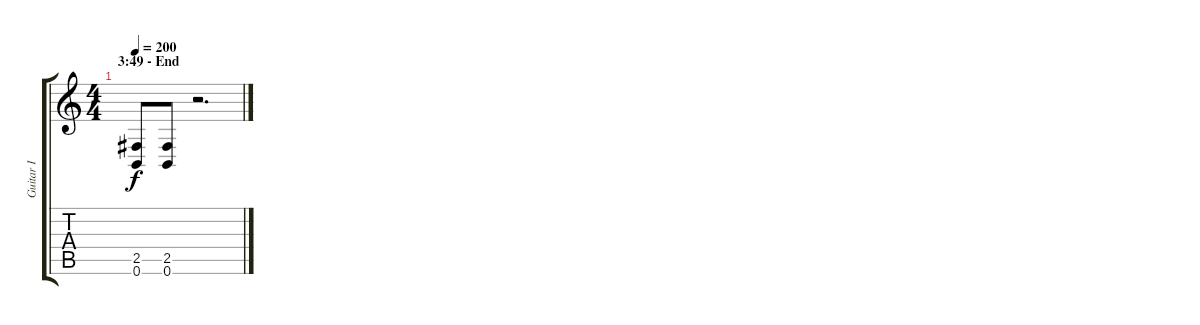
\track ("Guitar I" "Guitar I") {instrument distortionguitar}
\staff {score tabs}
\tuning (B3 Gb3 D3 A2 E2 B1) {hide}
\ts (4 4)
\section ("" "3:49 - End")
\tempo 200
\clef g2
\ks c
(2.5 0.6).8{dy f} (2.5 0.6).8 r.2{d}
